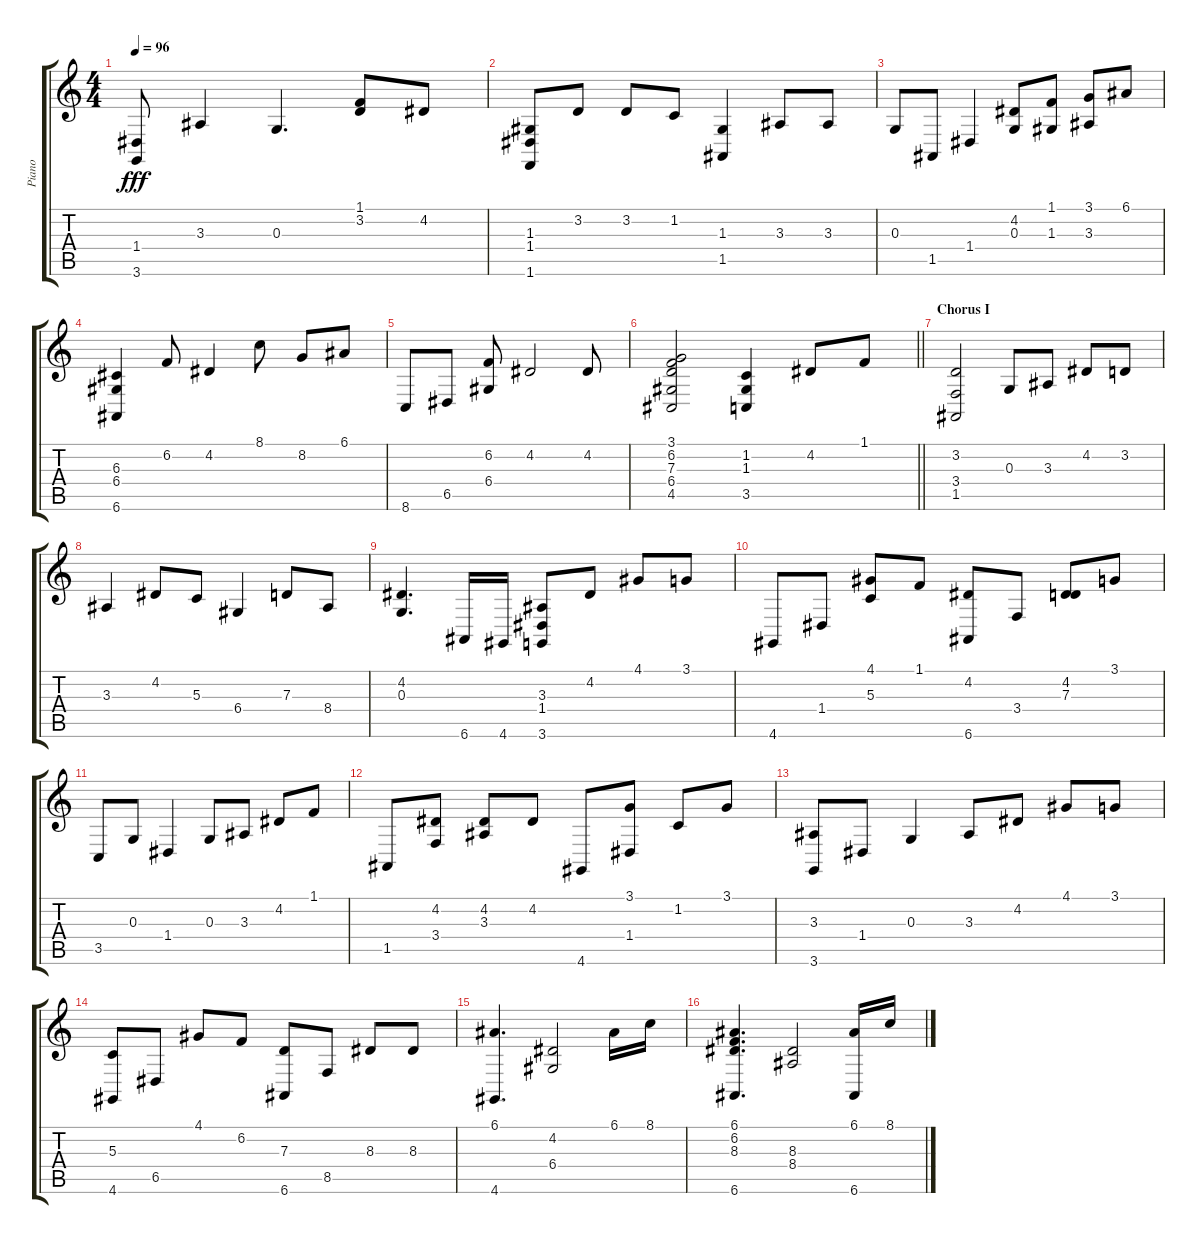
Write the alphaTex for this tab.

\track ("Piano" "Piano") {instrument electricpiano1}
\staff {score tabs}
\tuning (E4 B3 G3 D3 A2 E2) {hide}
\ts (4 4)
\tempo 96
\clef g2
\ks c
(1.4 3.6).8{dy fff} 3.3.4 0.3.4{d} (1.1 3.2).8 4.2.8 |
(1.3 1.4 1.6).8 3.2.8 3.2.8 1.2.8 (1.3 1.5).4 3.3.8 3.3.8 |
0.3.8 1.5.8 1.4.4 (4.2 0.3).8 (1.1 1.3).8 (3.1 3.3).8 6.1.8 |
(6.3 6.4 6.6).4 6.2.8 4.2.4 8.1.8 8.2.8 6.1.8 |
8.6.8 6.5.8 (6.2 6.4).8 4.2.2 4.2.8 |
\barLineRight lightlight
(3.1 6.2 7.3 6.4 4.5).2 (1.2 1.3 3.5).4 4.2.8 1.1.8 |
\section ("" "Chorus I")
(3.2 3.4 1.5).2 0.3.8 3.3.8 4.2.8 3.2.8 |
3.3.4 4.2.8 5.3.8 6.4.4 7.3.8 8.4.8 |
(4.2 0.3).4{d} 6.6.16 4.6.16 (3.3 1.4 3.6).8 4.2.8 4.1.8 3.1.8 |
4.6.8 1.4.8 (4.1 5.3).8 1.1.8 (4.2 6.6).8 3.4.8 (4.2 7.3).8 3.1.8 |
3.5.8 0.3.8 1.4.4 0.3.8 3.3.8 4.2.8 1.1.8 |
1.5.8 (4.2 3.4).8 (4.2 3.3).8 4.2.8 4.6.8 (3.1 1.4).8 1.2.8 3.1.8 |
(3.3 3.6).8 1.4.8 0.3.4 3.3.8 4.2.8 4.1.8 3.1.8 |
(5.3 4.6).8 6.5.8 4.1.8 6.2.8 (7.3 6.6).8 8.5.8 8.3.8 8.3.8 |
(6.1 4.6).4{d} (4.2 6.4).2 6.1.16 8.1.16 |
(6.1 6.2 8.3 6.6).4{d} (8.3 8.4).2 (6.1 6.6).16 8.1.16
